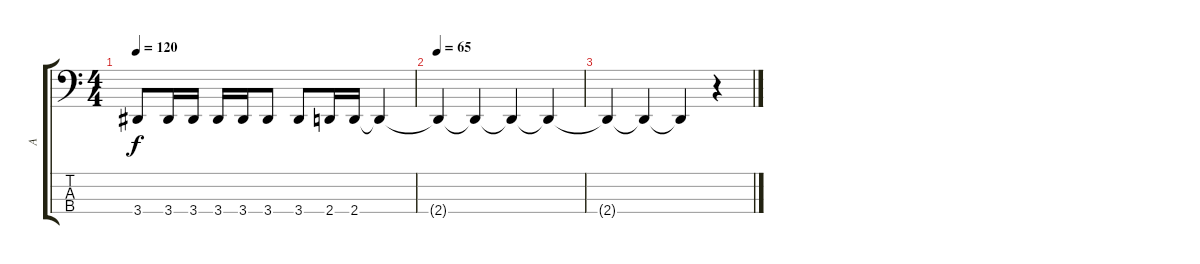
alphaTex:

\track ("A" "A") {instrument electricbassfinger}
\staff {score tabs}
\tuning (F2 C2 G1 C1) {hide}
\ts (4 4)
\tempo 120
\clef f4
\ks c
3.4.8{dy f} 3.4.16 3.4.16 3.4.16 3.4.16 3.4.8 3.4.8 2.4.16 2.4.16 2.4{t}.4 |
\tempo 65
2.4{t}.4{volume 12} 2.4{t}.4{volume 10} 2.4{t}.4{volume 8} 2.4{t}.4{volume 6} |
2.4{t}.4{volume 4} 2.4{t}.4{volume 2} 2.4{t}.4{volume 1} r.4
